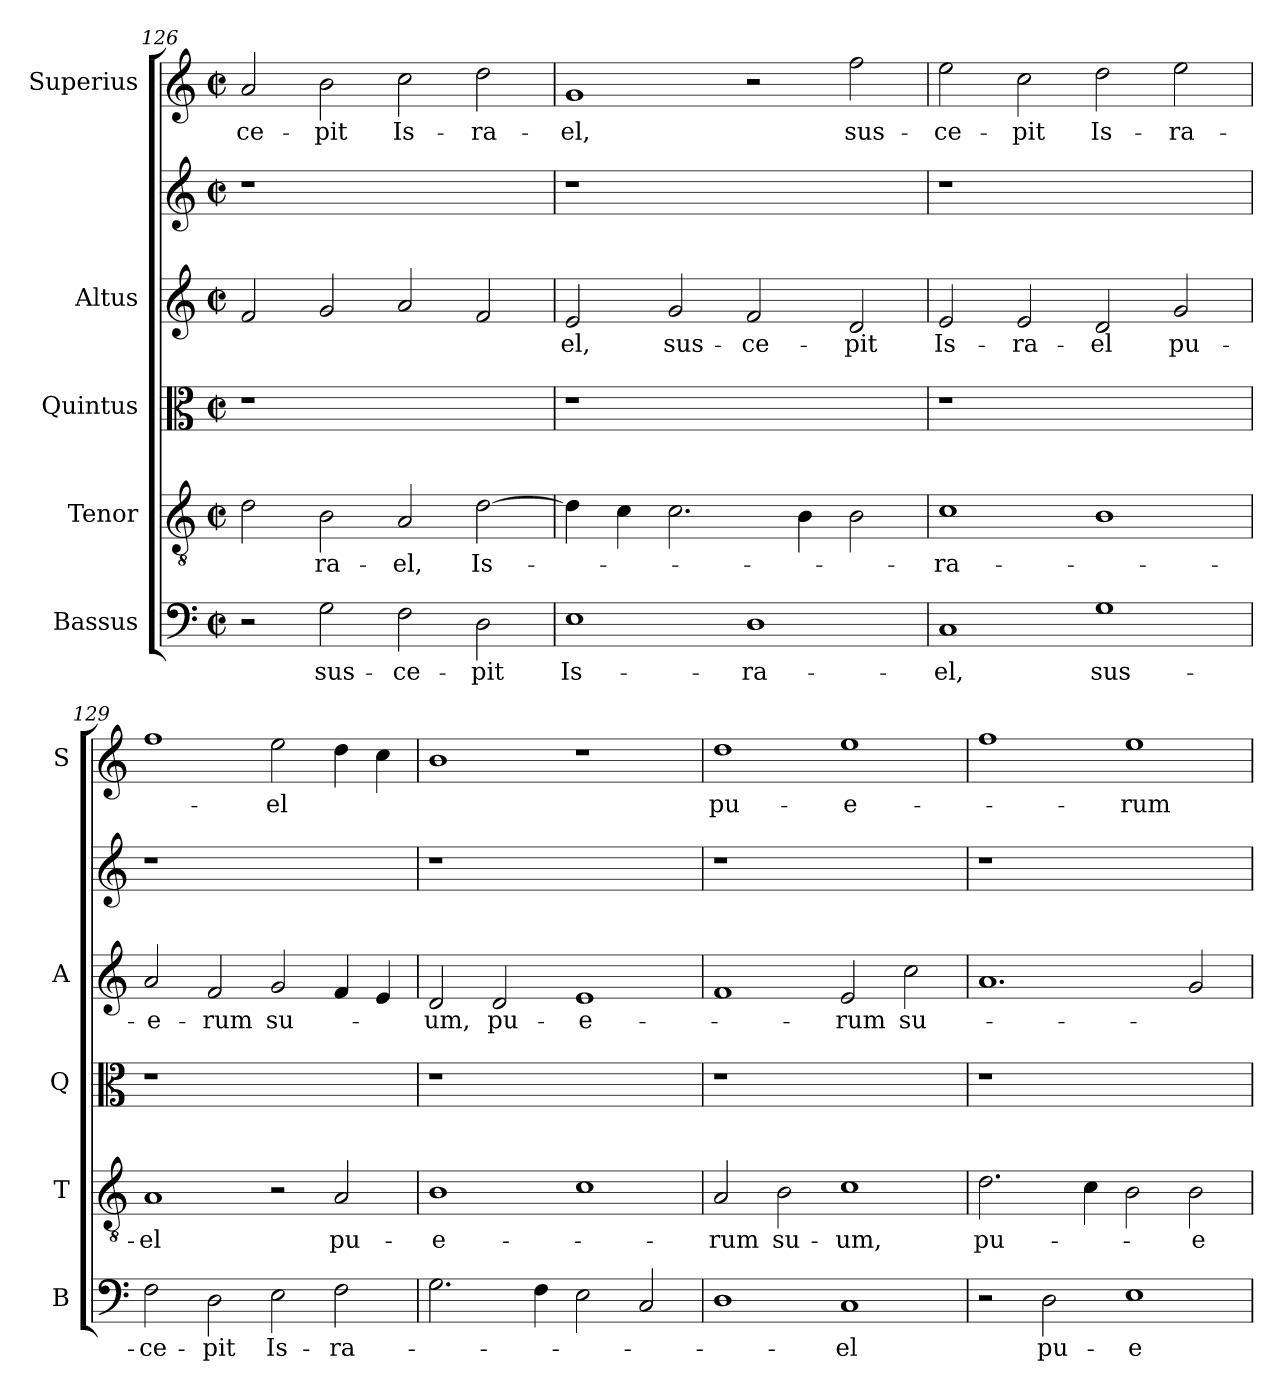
**kern	**text	**kern	**text	**kern	**kern	**text	**kern	**kern	**text
*part6	*part6	*part5	*part5	*part4	*part3	*part3	*part2	*part1	*part1
*staff6	*staff6	*staff5	*staff5	*staff4	*staff3	*staff3	*staff2	*staff1	*staff1
*I"Bassus	*	*I"Tenor	*	*I"Quintus	*I"Altus	*	*	*I"Superius	*
*I'B	*	*I'T	*	*I'Q	*I'A	*	*	*I'S	*
*clefF4	*	*clefGv2	*	*clefC3	*clefG2	*	*clefG2	*clefG2	*
*k[]	*	*k[]	*	*k[]	*k[]	*	*k[]	*k[]	*
*C:	*	*C:	*	*C:	*C:	*	*C:	*C:	*
*M2/2	*	*M2/2	*	*M2/2	*M2/2	*	*M2/2	*M2/2	*
*met(c|)	*	*met(c|)	*	*met(c|)	*met(c|)	*	*met(c|)	*met(c|)	*
=126	=126	=126	=126	=126	=126	=126	=126	=126	=126
!	!	!	!	!	!	!	!	!	!LO:LY:b
2r	.	2d\	.	1r	2f/	.	1r	2a/	-ce-
!	!LO:LY:b	!	!LO:LY:b	!	!	!	!	!	!LO:LY:b
2G\	sus-	2B\	-ra-	.	2g/	.	.	2b\	-pit
!	!LO:LY:b	!	!LO:LY:b	!	!	!	!	!	!LO:LY:b
2F\	-ce-	2A/	-el,	1ryy	2a/	.	1ryy	2cc\	Is-
!	!LO:LY:b	!	!LO:LY:b	!	!	!	!	!	!LO:LY:b
2D\	-pit	[2d\	Is-	.	2f/	.	.	2dd\	-ra-
!!LO:PB:g=z
=127	=127	=127	=127	=127	=127	=127	=127	=127	=127
!	!LO:LY:b	!	!	!	!	!LO:LY:b	!	!	!LO:LY:b
1E	Is-	4d\]	.	1r	2e/	-el,	1r	1g	-el,
.	.	4c\	.	.	.	.	.	.	.
!	!	!	!	!	!	!LO:LY:b	!	!	!
.	.	2.c\	.	.	2g/	sus-	.	.	.
!	!LO:LY:b	!	!	!	!	!LO:LY:b	!	!	!
1D	-ra-	.	.	1ryy	2f/	-ce-	1ryy	2r	.
.	.	4B\	.	.	.	.	.	.	.
!	!	!	!	!	!	!LO:LY:b	!	!	!LO:LY:b
.	.	2B\	.	.	2d/	-pit	.	2ff\	sus-
=128	=128	=128	=128	=128	=128	=128	=128	=128	=128
!	!LO:LY:b	!	!LO:LY:b	!	!	!LO:LY:b	!	!	!LO:LY:b
1C	-el,	1c	-ra-	1r	2e/	Is-	1r	2ee\	-ce-
!	!	!	!	!	!	!LO:LY:b	!	!	!LO:LY:b
.	.	.	.	.	2e/	-ra-	.	2cc\	-pit
!	!LO:LY:b	!	!	!	!	!LO:LY:b	!	!	!LO:LY:b
1G	sus-	1B	.	1ryy	2d/	-el	1ryy	2dd\	Is-
!	!	!	!	!	!	!LO:LY:b	!	!	!LO:LY:b
.	.	.	.	.	2g/	pu-	.	2ee\	-ra-
=129	=129	=129	=129	=129	=129	=129	=129	=129	=129
!	!LO:LY:b	!	!LO:LY:b	!	!	!LO:LY:b	!	!	!
2F\	-ce-	1A	-el	1r	2a/	-e-	1r	1ff	.
!	!LO:LY:b	!	!	!	!	!LO:LY:b	!	!	!
2D\	-pit	.	.	.	2f/	-rum	.	.	.
!	!LO:LY:b	!	!	!	!	!LO:LY:b	!	!	!LO:LY:b
2E\	Is-	2r	.	1ryy	2g/	su-	1ryy	2ee\	-el
!	!LO:LY:b	!	!LO:LY:b	!	!	!	!	!	!
2F\	-ra-	2A/	pu-	.	4f/	.	.	4dd\	.
.	.	.	.	.	4e/	.	.	4cc\	.
=130	=130	=130	=130	=130	=130	=130	=130	=130	=130
!	!	!	!LO:LY:b	!	!	!LO:LY:b	!	!	!
2.G\	.	1B	-e-	1r	2d/	-um,	1r	1b	.
!	!	!	!	!	!	!LO:LY:b	!	!	!
.	.	.	.	.	2d/	pu-	.	.	.
4F\	.	.	.	.	.	.	.	.	.
!	!	!	!	!	!	!LO:LY:b	!	!	!
2E\	.	1c	.	1ryy	1e	-e-	1ryy	1r	.
2C/	.	.	.	.	.	.	.	.	.
=131	=131	=131	=131	=131	=131	=131	=131	=131	=131
!	!	!	!LO:LY:b	!	!	!	!	!	!LO:LY:b
1D	.	2A/	-rum	1r	1f	.	1r	1dd	pu-
!	!	!	!LO:LY:b	!	!	!	!	!	!
.	.	2B\	su-	.	.	.	.	.	.
!	!LO:LY:b	!	!LO:LY:b	!	!	!LO:LY:b	!	!	!LO:LY:b
1C	-el	1c	-um,	1ryy	2e/	-rum	1ryy	1ee	-e-
!	!	!	!	!	!	!LO:LY:b	!	!	!
.	.	.	.	.	2cc\	su-	.	.	.
=132	=132	=132	=132	=132	=132	=132	=132	=132	=132
!	!	!	!LO:LY:b	!	!	!	!	!	!
2r	.	2.d\	pu-	1r	1.a	.	1r	1ff	.
!	!LO:LY:b	!	!	!	!	!	!	!	!
2D\	pu-	.	.	.	.	.	.	.	.
.	.	4c\	.	.	.	.	.	.	.
!	!LO:LY:b	!	!	!	!	!	!	!	!LO:LY:b
1E	-e-	2B\	.	1ryy	.	.	1ryy	1ee	-rum
!	!	!	!LO:LY:b	!	!	!	!	!	!
.	.	2B\	-e-	.	2g/	.	.	.	.
=	=	=	=	=	=	=	=	=	=
*-	*-	*-	*-	*-	*-	*-	*-	*-	*-
